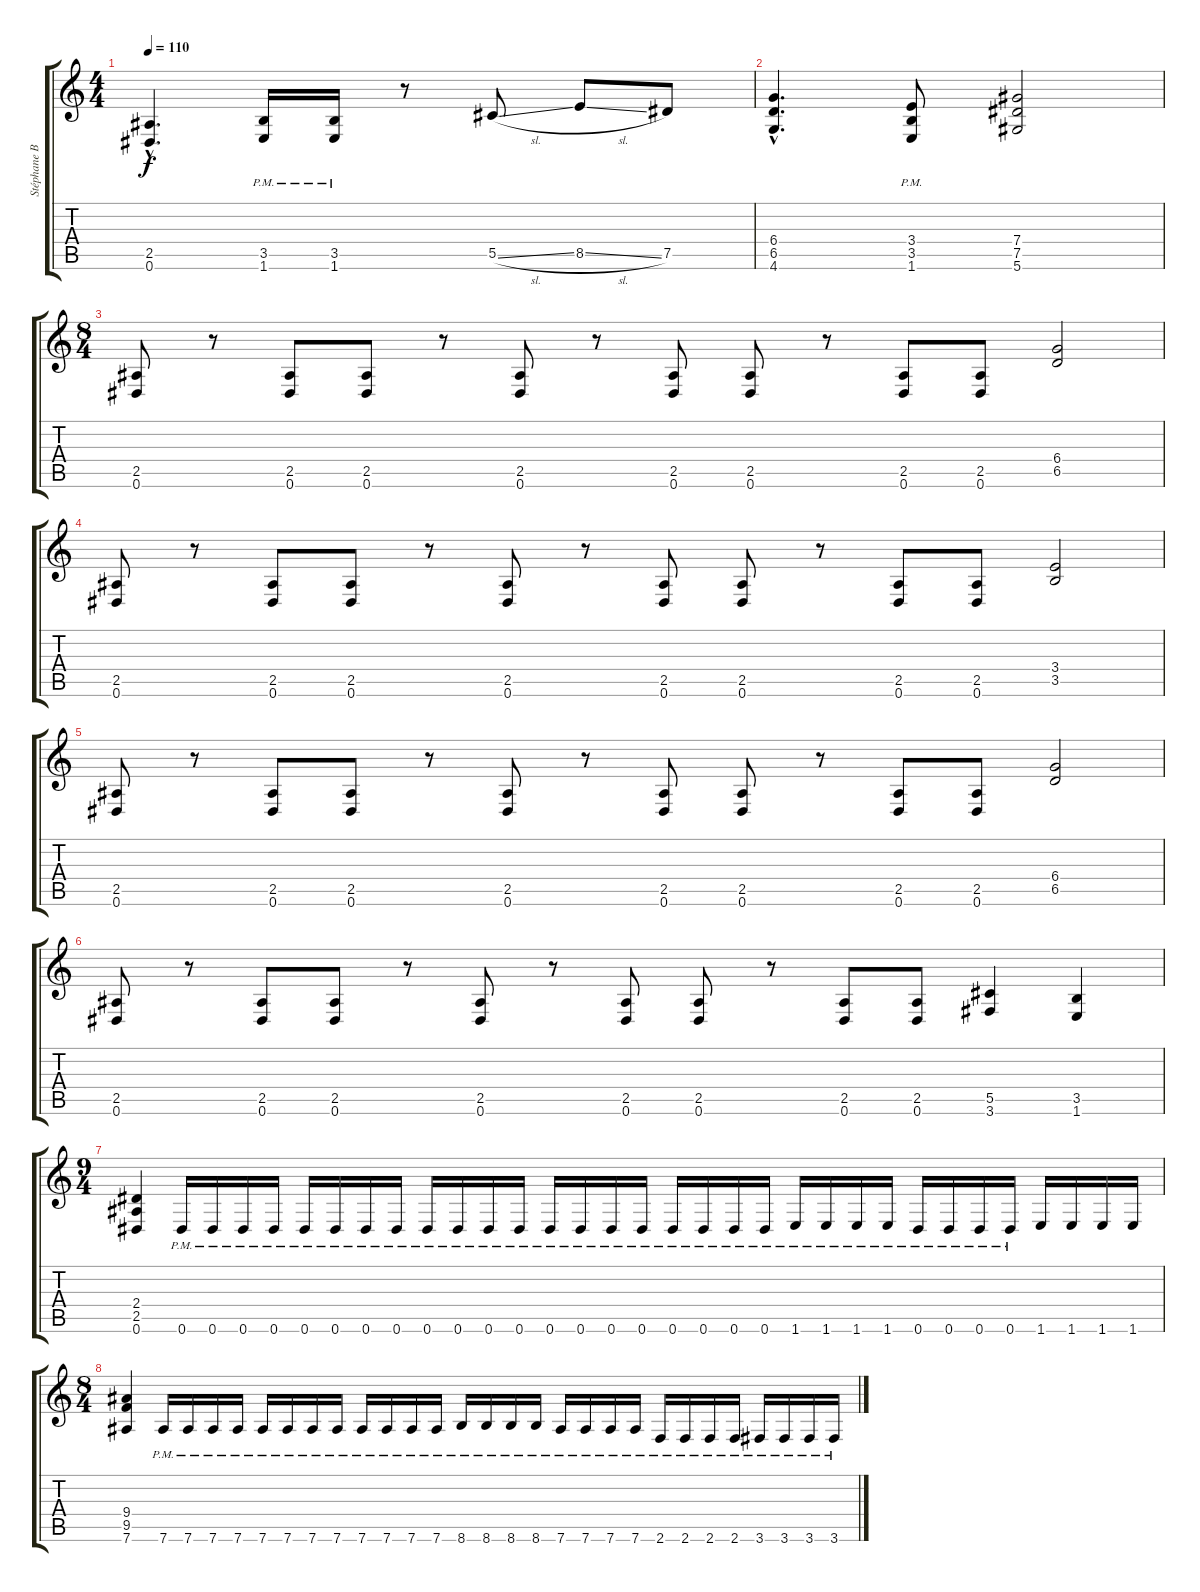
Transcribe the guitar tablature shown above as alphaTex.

\track ("Stéphane Buriez" "Stéphane B") {instrument distortionguitar}
\staff {score tabs}
\tuning (Eb4 Bb3 Gb3 Db3 Ab2 Eb2) {hide}
\ts (4 4)
\tempo 110
\clef g2
\ks c
(2.5{hac} 0.6{hac}).4{d dy f} (3.5 1.6{pm}).16 (3.5 1.6{pm}).16 r.8 5.5{sl}.8 8.5{sl}.8 7.5.8 |
(6.4{hac} 6.5{hac} 4.6{hac}).4{d} (3.4 3.5{pm} 1.6).8 (7.4 7.5 5.6).2 |
\ts (8 4)
(2.5 0.6).8 r.8 (2.5 0.6).8 (2.5 0.6).8 r.8 (2.5 0.6).8 r.8 (2.5 0.6).8 (2.5 0.6).8 r.8 (2.5 0.6).8 (2.5 0.6).8 (6.4 6.5).2 |
(2.5 0.6).8 r.8 (2.5 0.6).8 (2.5 0.6).8 r.8 (2.5 0.6).8 r.8 (2.5 0.6).8 (2.5 0.6).8 r.8 (2.5 0.6).8 (2.5 0.6).8 (3.4 3.5).2 |
(2.5 0.6).8 r.8 (2.5 0.6).8 (2.5 0.6).8 r.8 (2.5 0.6).8 r.8 (2.5 0.6).8 (2.5 0.6).8 r.8 (2.5 0.6).8 (2.5 0.6).8 (6.4 6.5).2 |
(2.5 0.6).8 r.8 (2.5 0.6).8 (2.5 0.6).8 r.8 (2.5 0.6).8 r.8 (2.5 0.6).8 (2.5 0.6).8 r.8 (2.5 0.6).8 (2.5 0.6).8 (5.5 3.6).4 (3.5 1.6).4 |
\ts (9 4)
(2.4 2.5 0.6).4 0.6{pm}.16 0.6{pm}.16 0.6{pm}.16 0.6{pm}.16 0.6{pm}.16 0.6{pm}.16 0.6{pm}.16 0.6{pm}.16 0.6{pm}.16 0.6{pm}.16 0.6{pm}.16 0.6{pm}.16 0.6{pm}.16 0.6{pm}.16 0.6{pm}.16 0.6{pm}.16 0.6{pm}.16 0.6{pm}.16 0.6{pm}.16 0.6{pm}.16 1.6{pm}.16 1.6{pm}.16 1.6{pm}.16 1.6{pm}.16 0.6{pm}.16 0.6{pm}.16 0.6{pm}.16 0.6{pm}.16 1.6.16 1.6.16 1.6.16 1.6.16 |
\ts (8 4)
(9.4 9.5 7.6).4 7.6{pm}.16 7.6{pm}.16 7.6{pm}.16 7.6{pm}.16 7.6{pm}.16 7.6{pm}.16 7.6{pm}.16 7.6{pm}.16 7.6{pm}.16 7.6{pm}.16 7.6{pm}.16 7.6{pm}.16 8.6{pm}.16 8.6{pm}.16 8.6{pm}.16 8.6{pm}.16 7.6{pm}.16 7.6{pm}.16 7.6{pm}.16 7.6{pm}.16 2.6{pm}.16 2.6{pm}.16 2.6{pm}.16 2.6{pm}.16 3.6{pm}.16 3.6{pm}.16 3.6{pm}.16 3.6{pm}.16
